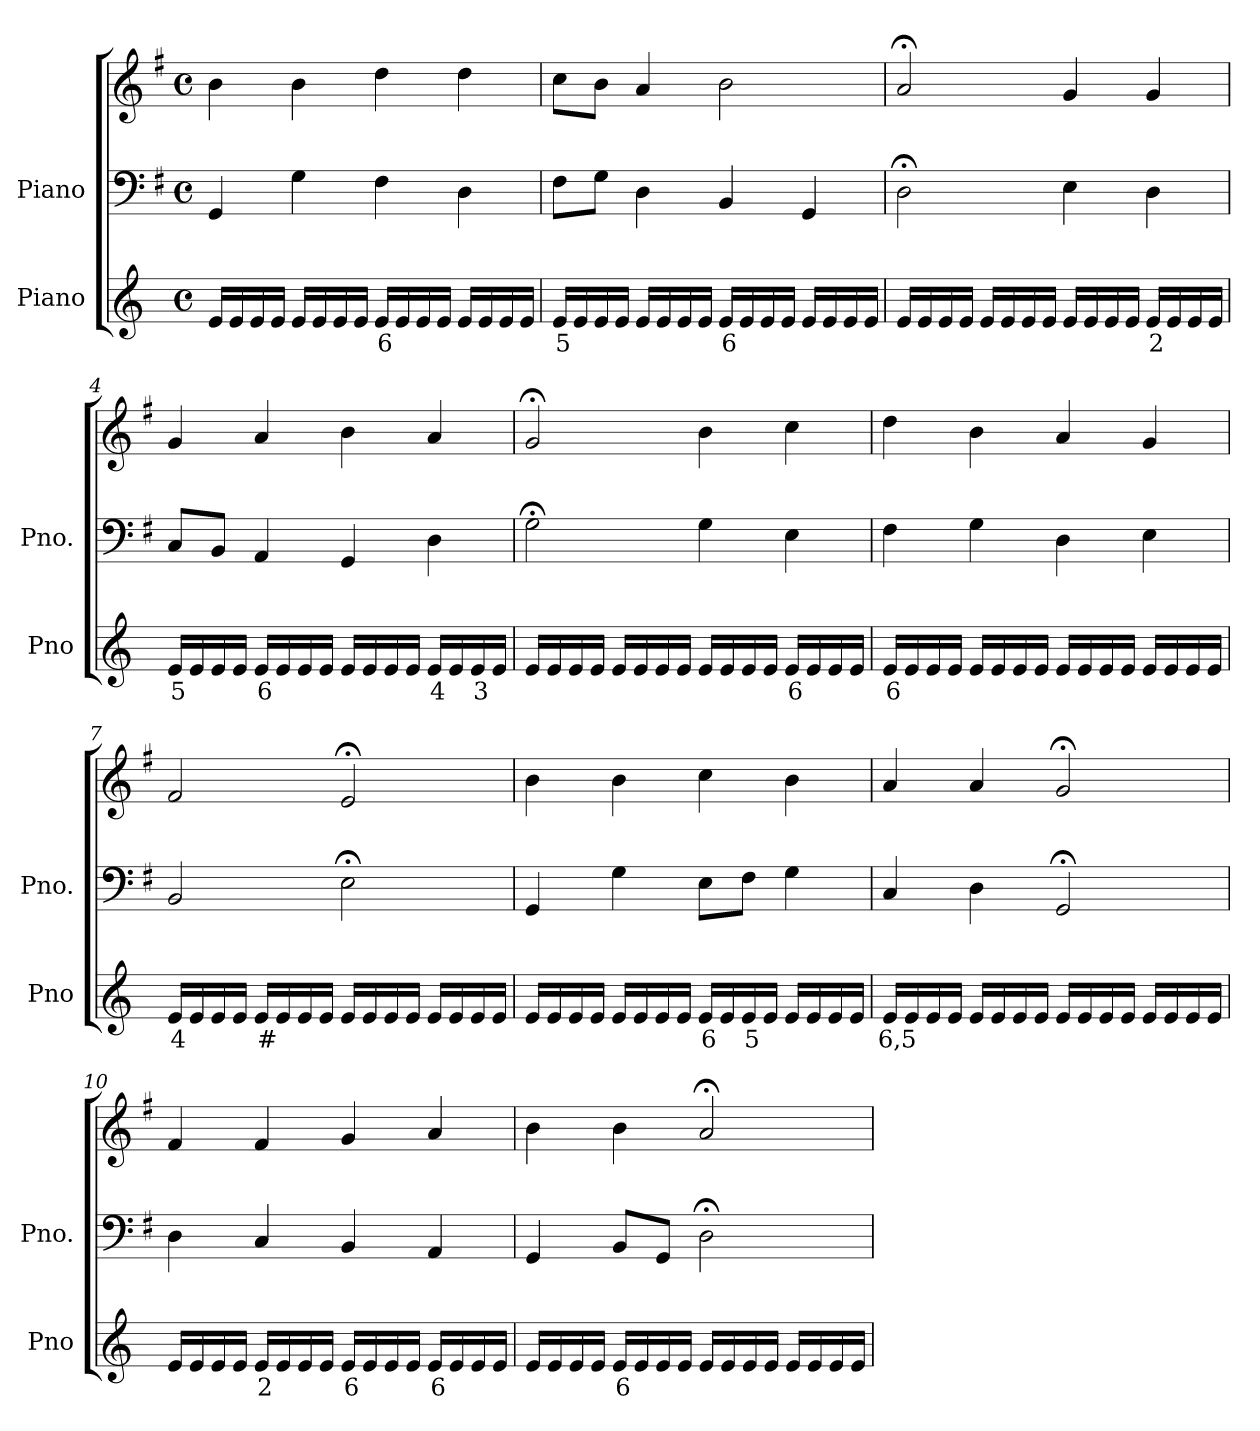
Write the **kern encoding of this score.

**kern	**text	**kern	**kern
*part2	*part2	*part1	*part1
*staff3	*staff3	*staff2	*staff1
*I"Piano	*	*I"Piano	*
*I'Pno	*	*I'Pno.	*
*clefG2	*	*clefF4	*clefG2
*k[]	*	*k[f#]	*k[f#]
*M4/4	*	*M4/4	*M4/4
*met(c)	*	*met(c)	*met(c)
=1	=1	=1	=1
16e/LL	.	4GG/	4b\
16e/	.	.	.
16e/	.	.	.
16e/JJ	.	.	.
16e/LL	.	4G\	4b\
16e/	.	.	.
16e/	.	.	.
16e/JJ	.	.	.
!	!LO:LY:b	!	!
16e/LL	6	4F#\	4dd\
16e/	.	.	.
16e/	.	.	.
16e/JJ	.	.	.
16e/LL	.	4D\	4dd\
16e/	.	.	.
16e/	.	.	.
16e/JJ	.	.	.
=2	=2	=2	=2
!	!LO:LY:b	!	!
16e/LL	5	8F#\L	8cc\L
16e/	.	.	.
16e/	.	8G\J	8b\J
16e/JJ	.	.	.
16e/LL	.	4D\	4a/
16e/	.	.	.
16e/	.	.	.
16e/JJ	.	.	.
!	!LO:LY:b	!	!
16e/LL	6	4BB/	2b\
16e/	.	.	.
16e/	.	.	.
16e/JJ	.	.	.
16e/LL	.	4GG/	.
16e/	.	.	.
16e/	.	.	.
16e/JJ	.	.	.
=3	=3	=3	=3
16e/LL	.	2D;<\	2a;</
16e/	.	.	.
16e/	.	.	.
16e/JJ	.	.	.
16e/LL	.	.	.
16e/	.	.	.
16e/	.	.	.
16e/JJ	.	.	.
16e/LL	.	4E\	4g/
16e/	.	.	.
16e/	.	.	.
16e/JJ	.	.	.
!	!LO:LY:b	!	!
16e/LL	2	4D\	4g/
16e/	.	.	.
16e/	.	.	.
16e/JJ	.	.	.
=4	=4	=4	=4
!	!LO:LY:b	!	!
16e/LL	5	8C/L	4g/
16e/	.	.	.
!	!LO:LY:b	!	!
16e/	_	8BB/J	.
16e/JJ	.	.	.
!	!LO:LY:b	!	!
16e/LL	6	4AA/	4a/
16e/	.	.	.
16e/	.	.	.
16e/JJ	.	.	.
16e/LL	.	4GG/	4b\
16e/	.	.	.
16e/	.	.	.
16e/JJ	.	.	.
!	!LO:LY:b	!	!
16e/LL	4	4D\	4a/
16e/	.	.	.
!	!LO:LY:b	!	!
16e/	3	.	.
16e/JJ	.	.	.
=5	=5	=5	=5
16e/LL	.	2G;<\	2g;</
16e/	.	.	.
16e/	.	.	.
16e/JJ	.	.	.
16e/LL	.	.	.
16e/	.	.	.
16e/	.	.	.
16e/JJ	.	.	.
16e/LL	.	4G\	4b\
16e/	.	.	.
16e/	.	.	.
16e/JJ	.	.	.
!	!LO:LY:b	!	!
16e/LL	6	4E\	4cc\
16e/	.	.	.
16e/	.	.	.
16e/JJ	.	.	.
=6	=6	=6	=6
!	!LO:LY:b	!	!
16e/LL	6	4F#\	4dd\
16e/	.	.	.
16e/	.	.	.
16e/JJ	.	.	.
16e/LL	.	4G\	4b\
16e/	.	.	.
16e/	.	.	.
16e/JJ	.	.	.
16e/LL	.	4D\	4a/
16e/	.	.	.
16e/	.	.	.
16e/JJ	.	.	.
16e/LL	.	4E\	4g/
16e/	.	.	.
16e/	.	.	.
16e/JJ	.	.	.
=7	=7	=7	=7
!	!LO:LY:b	!	!
16e/LL	4	2BB/	2f#/
16e/	.	.	.
16e/	.	.	.
16e/JJ	.	.	.
!	!LO:LY:b	!	!
16e/LL	#	.	.
16e/	.	.	.
16e/	.	.	.
16e/JJ	.	.	.
16e/LL	.	2E;<\	2e;</
16e/	.	.	.
16e/	.	.	.
16e/JJ	.	.	.
16e/LL	.	.	.
16e/	.	.	.
16e/	.	.	.
16e/JJ	.	.	.
=8	=8	=8	=8
16e/LL	.	4GG/	4b\
16e/	.	.	.
16e/	.	.	.
16e/JJ	.	.	.
16e/LL	.	4G\	4b\
16e/	.	.	.
16e/	.	.	.
16e/JJ	.	.	.
!	!LO:LY:b	!	!
16e/LL	6	8E\L	4cc\
16e/	.	.	.
!	!LO:LY:b	!	!
16e/	5	8F#\J	.
16e/JJ	.	.	.
16e/LL	.	4G\	4b\
16e/	.	.	.
16e/	.	.	.
16e/JJ	.	.	.
=9	=9	=9	=9
!	!LO:LY:b	!	!
16e/LL	6,5	4C/	4a/
16e/	.	.	.
16e/	.	.	.
16e/JJ	.	.	.
16e/LL	.	4D\	4a/
16e/	.	.	.
16e/	.	.	.
16e/JJ	.	.	.
16e/LL	.	2GG;</	2g;</
16e/	.	.	.
16e/	.	.	.
16e/JJ	.	.	.
16e/LL	.	.	.
16e/	.	.	.
16e/	.	.	.
16e/JJ	.	.	.
=10	=10	=10	=10
16e/LL	.	4D\	4f#/
16e/	.	.	.
16e/	.	.	.
16e/JJ	.	.	.
!	!LO:LY:b	!	!
16e/LL	2	4C/	4f#/
16e/	.	.	.
16e/	.	.	.
16e/JJ	.	.	.
!	!LO:LY:b	!	!
16e/LL	6	4BB/	4g/
16e/	.	.	.
16e/	.	.	.
16e/JJ	.	.	.
!	!LO:LY:b	!	!
16e/LL	6	4AA/	4a/
16e/	.	.	.
16e/	.	.	.
16e/JJ	.	.	.
=11	=11	=11	=11
16e/LL	.	4GG/	4b\
16e/	.	.	.
16e/	.	.	.
16e/JJ	.	.	.
!	!LO:LY:b	!	!
16e/LL	6	8BB/L	4b\
16e/	.	.	.
!	!LO:LY:b	!	!
16e/	_	8GG/J	.
16e/JJ	.	.	.
16e/LL	.	2D;<\	2a;</
16e/	.	.	.
16e/	.	.	.
16e/JJ	.	.	.
16e/LL	.	.	.
16e/	.	.	.
16e/	.	.	.
16e/JJ	.	.	.
=	=	=	=
*-	*-	*-	*-
